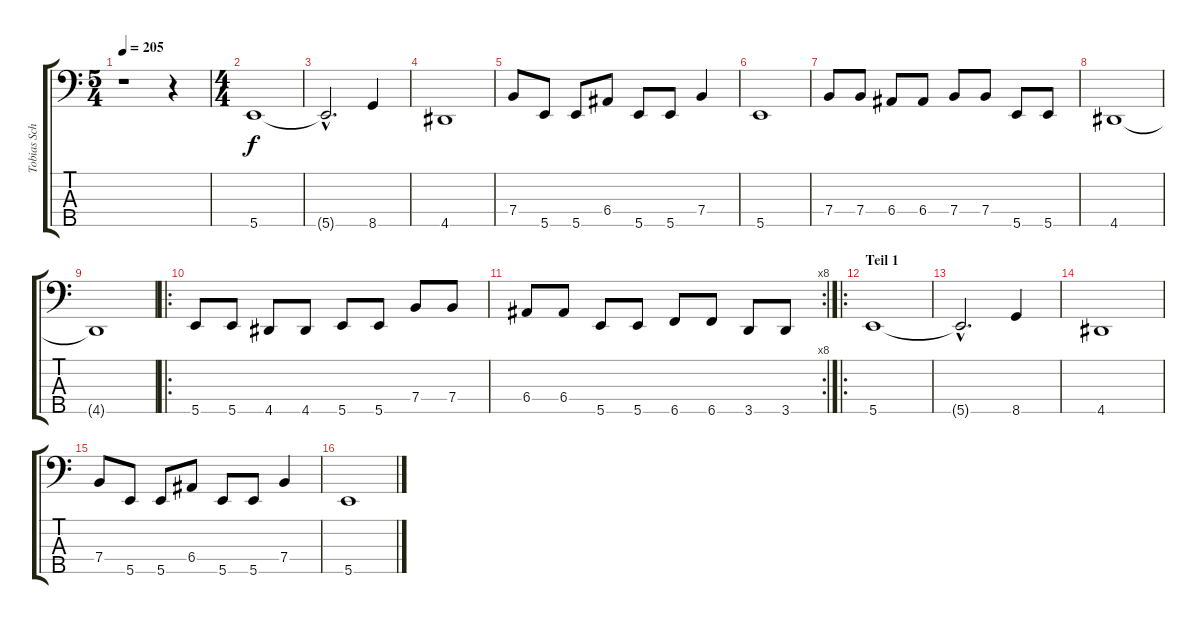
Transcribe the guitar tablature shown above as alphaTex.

\track ("Tobias Schick" "Tobias Sch") {instrument electricbasspick}
\staff {score tabs}
\tuning (G2 D2 A1 E1 B0) {hide}
\ts (5 4)
\tempo 205
\clef f4
\ks c
r.1{dy f instrument electricbasspick} r.4 |
\ts (4 4)
5.5.1 |
5.5{hac t}.2{d} 8.5.4 |
4.5.1 |
7.4.8 5.5.8 5.5.8 6.4.8 5.5.8 5.5.8 7.4.4 |
5.5.1 |
7.4.8 7.4.8 6.4.8 6.4.8 7.4.8 7.4.8 5.5.8 5.5.8 |
4.5.1 |
4.5{t}.1 |
\ro
5.5.8 5.5.8 4.5.8 4.5.8 5.5.8 5.5.8 7.4.8 7.4.8 |
\rc 8
6.4.8 6.4.8 5.5.8 5.5.8 6.5.8 6.5.8 3.5.8 3.5.8 |
\ro
\section ("" "Teil 1")
5.5.1 |
5.5{hac t}.2{d} 8.5.4 |
4.5.1 |
7.4.8 5.5.8 5.5.8 6.4.8 5.5.8 5.5.8 7.4.4 |
5.5.1
